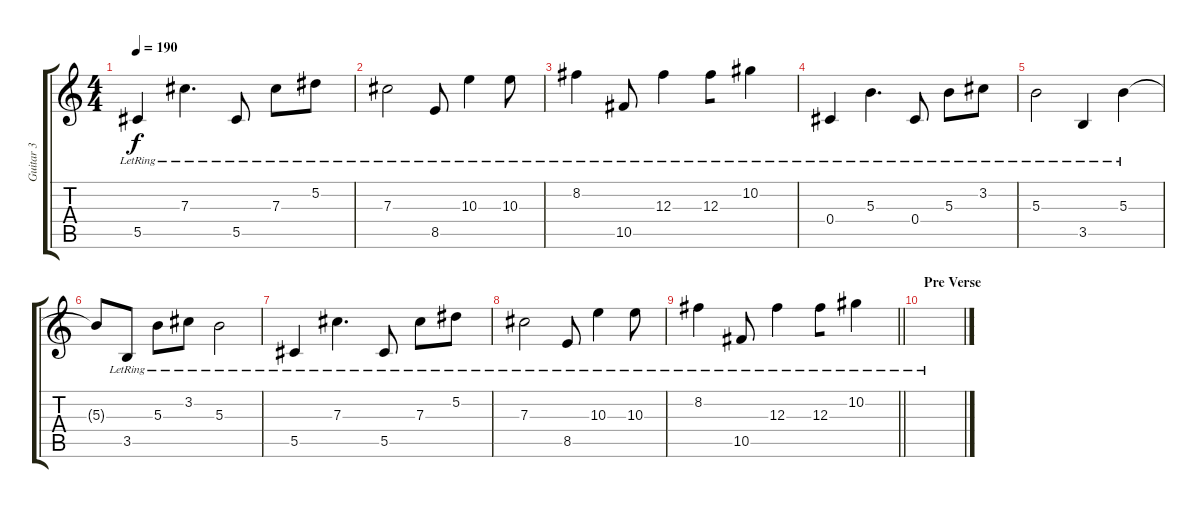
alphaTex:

\track ("Guitar 3" "Guitar 3") {instrument electricguitarjazz}
\staff {score tabs}
\tuning (Eb4 Bb3 Gb3 Db3 Ab2 Db2) {hide}
\ts (4 4)
\tempo 190
\clef g2
\ks c
5.5{lr}.4{dy f} 7.3{lr}.4{d} 5.5{lr}.8 7.3{lr}.8 5.2{lr}.8 |
7.3{lr}.2 8.5{lr}.8 10.3{lr}.4 10.3{lr}.8 |
8.2{lr}.4 10.5{lr}.8 12.3{lr}.4 12.3{lr}.8{beam merge} 10.2{lr}.4 |
0.4{lr}.4 5.3{lr}.4{d} 0.4{lr}.8 5.3{lr}.8 3.2{lr}.8 |
5.3{lr}.2 3.5{lr}.4 5.3{lr}.4 |
5.3{t}.8 3.5{lr}.8 5.3{lr}.8 3.2{lr}.8 5.3{lr}.2 |
5.5{lr}.4 7.3{lr}.4{d} 5.5{lr}.8 7.3{lr}.8 5.2{lr}.8 |
7.3{lr}.2 8.5{lr}.8 10.3{lr}.4 10.3{lr}.8 |
\barLineRight lightlight
8.2{lr}.4 10.5{lr}.8 12.3{lr}.4 12.3{lr}.8{beam merge} 10.2{lr}.4 |
\section ("" "Pre Verse")
